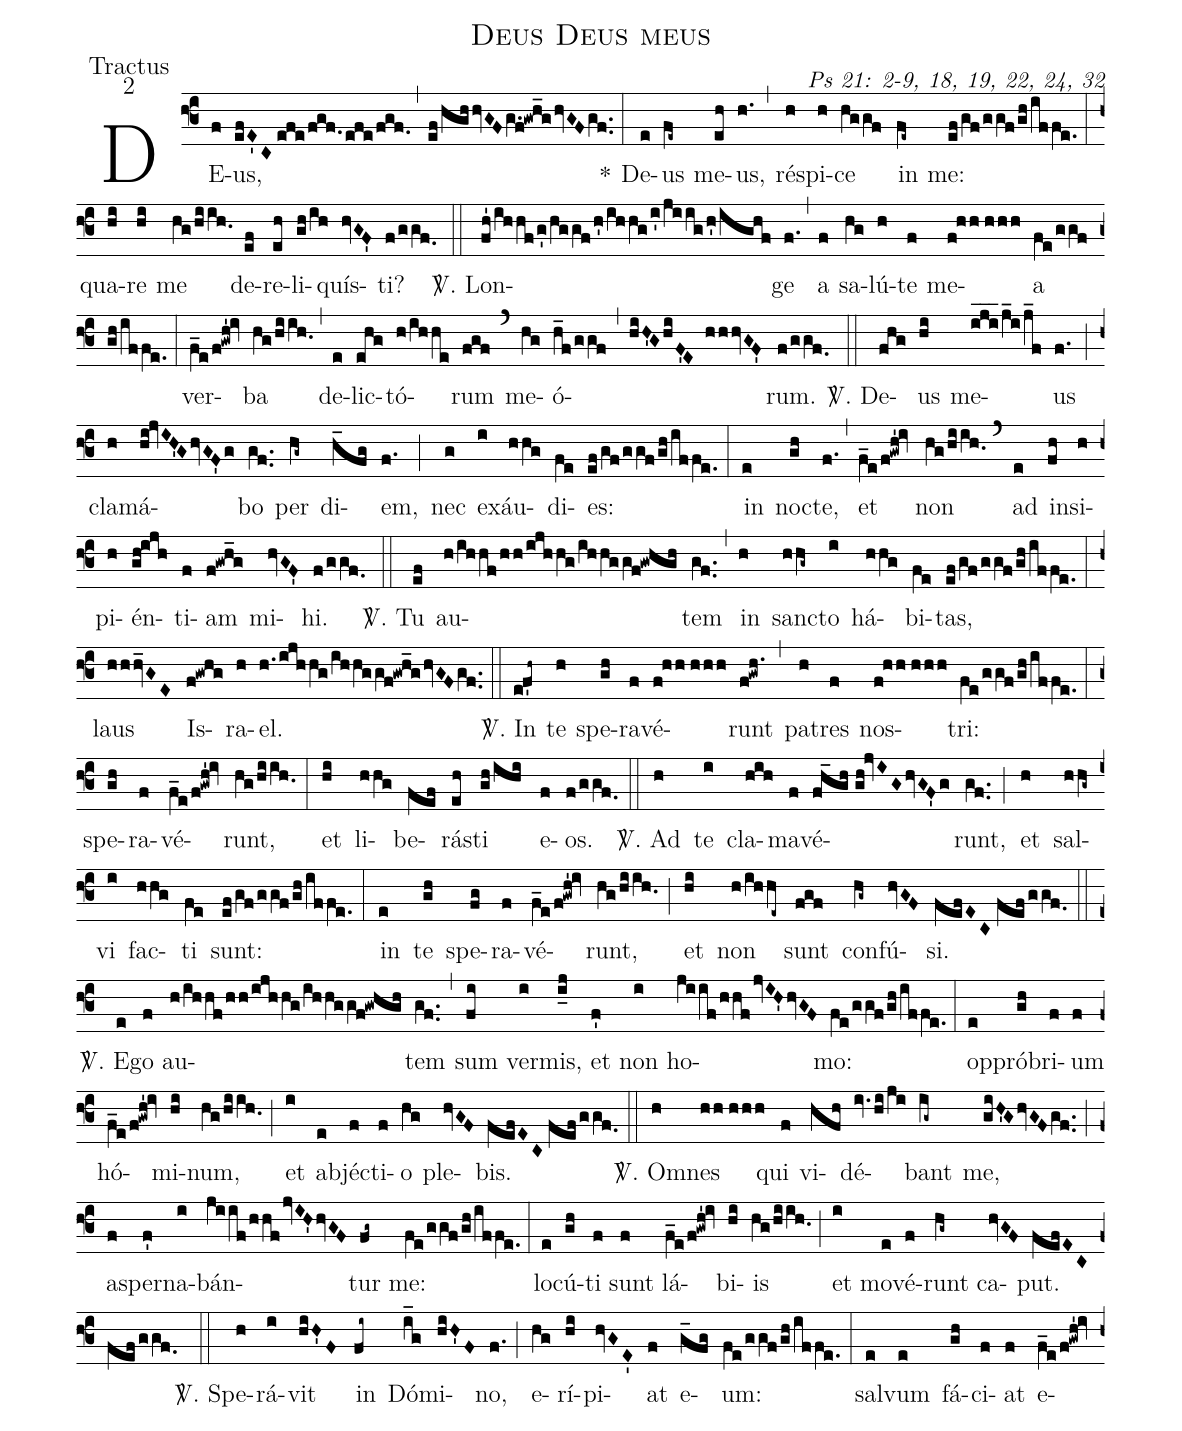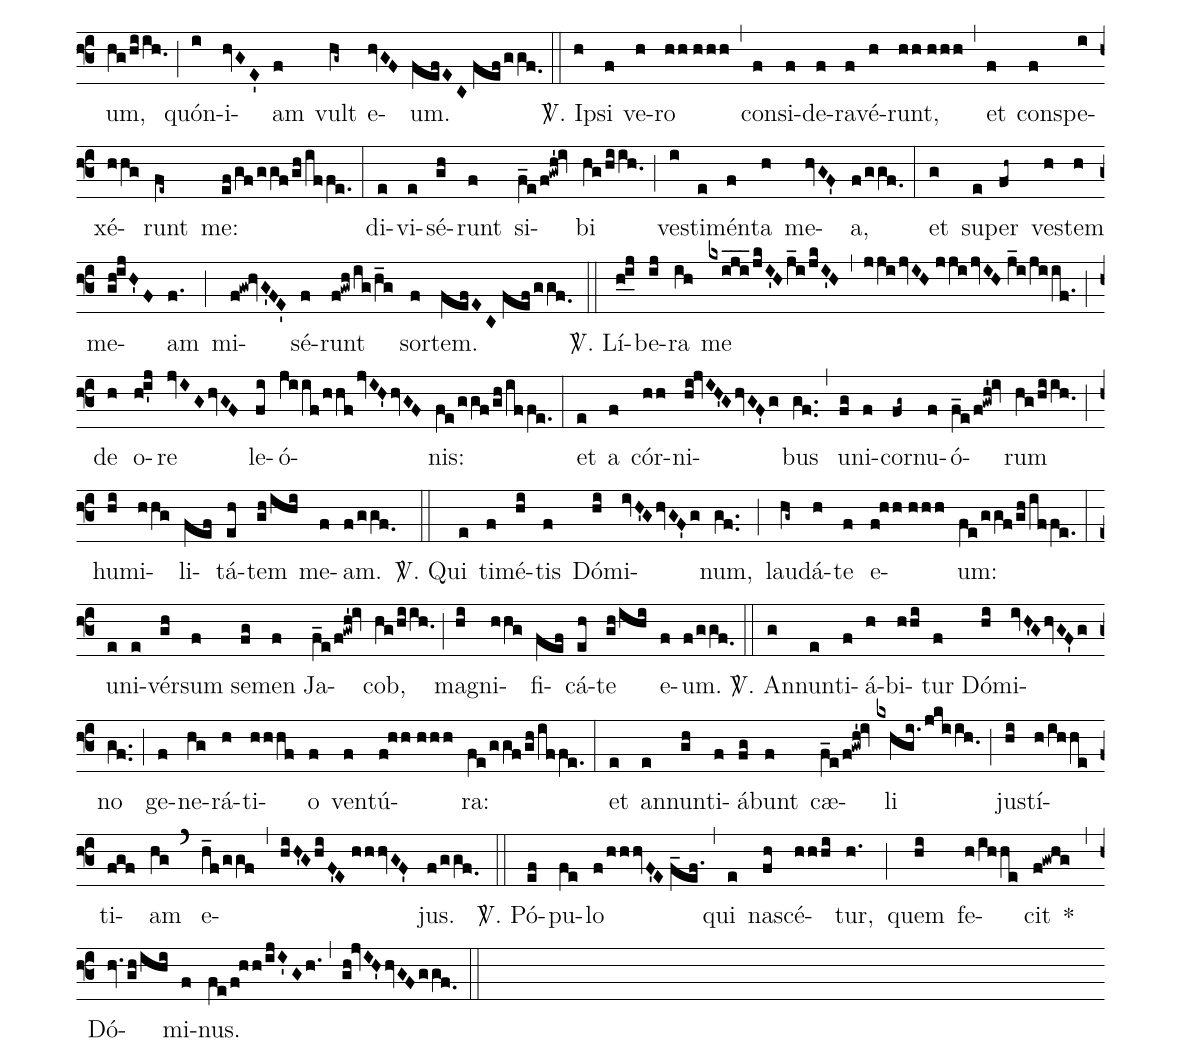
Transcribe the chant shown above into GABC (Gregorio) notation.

name: Deus Deus meus;
office-part: Tractus;
mode: 2;
commentary: Ps 21: 2-9, 18, 19, 22, 24, 32;
%%
(f3) DE(f)us,(efE'C//efe/fgf./efe/fgf.) (,) (ef/hghhvGFg.f!gwh_ghvGFgf..) *(:)
De(e)us(fe~) me(eh)us,(h.) (,) ré(h)spi(h)ce(hggf) in(fe~) me:(ef/gf/ggf/gh/iffe.) (:)
qua(hi)re(hi) me(hg/hiih.0) de(ef)re(eh)li(gh/ih)quís(hvGF')ti?(f/ggf.0) (::)
<sp>V/</sp>. Lon(fh'/ihhf/g'/hggf/h'/ihhg/i'/jiig/h'/ighf)ge(f.) (,) a(f) sa(hg)lú(h)te(f) me(f!hh//hhh)a(fe/ggf/gh/iffe.) (:)
ver(f_e/f!gwh'!iv)ba(hg/hiih.0) (,) de(e)lic(ehg)tó(h/ihhe)rum(fgf) (`) me(hg)ó(h_f/ggf)(,)(hiH'GhiF'E hhhvGF')rum.(f/ggf.0) (::)
<sp>V/</sp>. De(fhg)us(hi) me(i_j_i_2/j_i/j_f)us(f.) (;) cla(h)má(hi!jvIH'GhvGF'g)bo(gf..) per(hg~) di(h_fg)em,(f.) (;) nec(g) ex(i)áu(hhg)di(fe)es:(ef/gf/ggf/gh/iffe.) (:)
in(e) noc(gh)te,(f.) (,) et(f_e/f!gwh'!iv) non(hg/hiih.0) (`) ad(e) in(fh)si(h)pi(h)én(gh!ijh)ti(f)am(f!gwh_g) mi(hvGF')hi.(f/ggf.0) (::)
<sp>V/</sp>. Tu(ef) au(h/ihhf/hh/ijhhg/ihhggf!gwhgh)tem(gf..) (,) in(h) sanc(hhg~)to(i) há(hhg)bi(fe)tas,(ef/gf/ggf/gh/iffe.) (:)
laus(hhhv_GE) Is(f!gwhg)ra(h)el.(h./ijhhg/ihhggf!gwh_ghvGFgf..) (::)
<sp>V/</sp>. In(ef'h~) te(h) spe(gh)ra(f)vé(f!hh//hhh)runt(f!gwh.) (,) pa(h)tres(f) nos(f!hh//hhh)tri:(fe/ggf/gh/iffe.) (:)
spe(gh)ra(f)vé(f_e/f!gwh'!iv)runt,(hg/hiih.0) (:)
et(hi) li(hhg)be(fef)rás(eh)ti(gh/ihi) e(f)os.(f/ggf.0) (::)
<sp>V/</sp>. Ad(h) te(i) cla(hih)ma(f)vé(fh_gh//gh!jvIGhvGF'g)runt,(gf..) (;) et(h) sal(hhg~)vi(i) fac(hhg)ti(fe) sunt:(ef/gf/ggf/gh/iffe.) (:)
in(e) te(gh) spe(fg)ra(f)vé(f_e/f!gwh'!iv)runt,(hg/hiih.0) (;) et(hi) non(h/ihhe~) sunt(fgf) con(hg~)fú(hvGF)si.(fefEC//fef/ggf.0) (::)
<sp>V/</sp>. E(e)go(f) au(h/ihhf/hh/ijhhg/ihhggf!gwhgh)tem(gf..) (,) sum(fi) ver(i)mis,(i_j) et(f') non(i) ho(jiif/hhfjvIH'hvGF)mo:(fe/ggf/gh/iffe.) (:)
op(e)pró(gh)bri(f)um(f) hó(f_e/f!gwh'!iv)mi(hi)num,(hg/hiih.0) (;) et(i) ab(e)jéc(f)ti(f)o(hg) ple(hvGF)bis.(fefEC//fef/ggf.0) (::)
<sp>V/</sp>. Om(h)nes(hh//hhh) qui(f) vi(hfh)dé(iv.hi/ji)bant(ig~) me,(giH'GhvGFgf..) (;) a(f)sper(f')na(i)bán(jiif/hhfjvIH'hvGF)tur(fg~) me:(fe/ggf/gh/iffe.) (:)
lo(e)cú(gh)ti(f) sunt(f) lá(f_e/f!gwh'!iv)bi(hi)is(hg/hiih.0) (;) et(i) mo(e)vé(f)runt(hg~) ca(hvGF)put.(fefEC//fef/ggf.0) (::)
<sp>V/</sp>. Spe(h)rá(i)vit(hiH'F) in(fi~) Dó(i_g)mi(hiH'F)no,(f.) (;) e(hg)rí(hi)pi(hvGE')at(f) e(g_fg)um:(fe/ggf/gh/!iffe.) (:)
sal(e)vum(e) fá(gh)ci(f)at(f) e(f_e/f!gwh'!iv)um,(hg/hiih.0) (;) quón(i)i(hvGE')am(f) vult(hg~) e(hvGF)um.(fefEC//fef/ggf.0) (::)
<sp>V/</sp>. Ip(h)si(f) ve(h)ro(hh//hhh) (,) con(f)si(f)de(f)ra(f)vé(h)runt,(hh//hhh) (,) et(f) con(f)spe(i)xé(hhg)runt(fe~) me:(ef/gf/ggf/gh/iffe.) (:)
di(e)vi(e)sé(gh)runt(f) si(f_e/f!gwh'!iv)bi(hg/hiih.0) (;) ves(i)ti(e)mén(f)ta(h) me(hvGF')a,(f/ggf.0) (:)
et(g) su(e)per(fh~) ves(h)tem(h) me(gh!ijH'F)am(f.) (;) mi(f!gw!hvG'FE')sé(f)runt(f!gwh/ig/h_g) sor(f)tem.(fefEC//fef/ggf.0) (::)
<sp>V/</sp>. Lí(h_0i_0j)be(ij)ra(ih) me(kxiji___/jkI'Hj_i/jkI'H) (,) (jjijvIH//jjijvIH//j_i/jiif.) (;) de(h) o(hi'j)re(jvIGhvGF) le(fi)ó(jiif/hhfjvIH'hvGF)nis:(fe/ggf/gh/iffe.) (:)
et(e) a(f) cór(hh)ni(hi!jvIH'GhvGF'g)bus(gf..) (,) u(fg)ni(f)cor(fg~)nu(f)ó(f_e/f!gwh'!iv)rum(hg/hiih.0) (;) hu(hi)mi(hhg)li(fef)tá(eh)tem(gh/ihi) me(f)am.(f/ggf.0) (::)
<sp>V/</sp>. Qui(e) ti(f)mé(hi)tis(f) Dó(hi)mi(ivH'GhvGF'g)num,(gf..) (;) lau(hg~)dá(h)te(f) e(f!hh//hhh)um:(fe/ggf/gh/iffe.) (:)
u(e)ni(e)vér(gh)sum(f) se(fg)men(f) Ja(f_e/f!gwh'!iv)cob,(hg/hiih.0) (;) ma(hi)gni(hhg)fi(fef)cá(eh)te(gh/ihi) e(f)um.(f/ggf.0) (::)
<sp>V/</sp>. An(g)nun(e)ti(f)á(h)bi(hhi)tur(f) Dó(hi)mi(ivH'GhvGF'g)no(gf..) (;) ge(f)ne(hg)rá(h)ti(hhhf)o(f) ven(f)tú(f!hh//hhh)ra:(fe/ggf/gh/iffe.) (:)
et(e) an(e)nun(gh)ti(f)á(fg)bunt(f) cæ(f_e/f!gwh'!iv)li(kxhgi./jkiih.0) (;) jus(hi)tí(h/ihhe)ti(fgf)am(hg) (`) e(h_f/ggf)(,)(hiH'GhiF'E//hhhvGF')jus.(f/ggf.0) (::)
<sp>V/</sp>. Pó(ef)pu(fe)lo(f/hhhvF'E//f_ef.) (,) qui(e) na(fh)scé(hhhi)tur,(h.) (;) quem(hi) fe(h/ihhe)cit(f!gwhg) *(,)
Dó(hv.gh/ihi)mi(f)nus.(fe/f!hh/ijI'Gh.) (,) (gh!jvIH'hvGFggf.0) (::)
